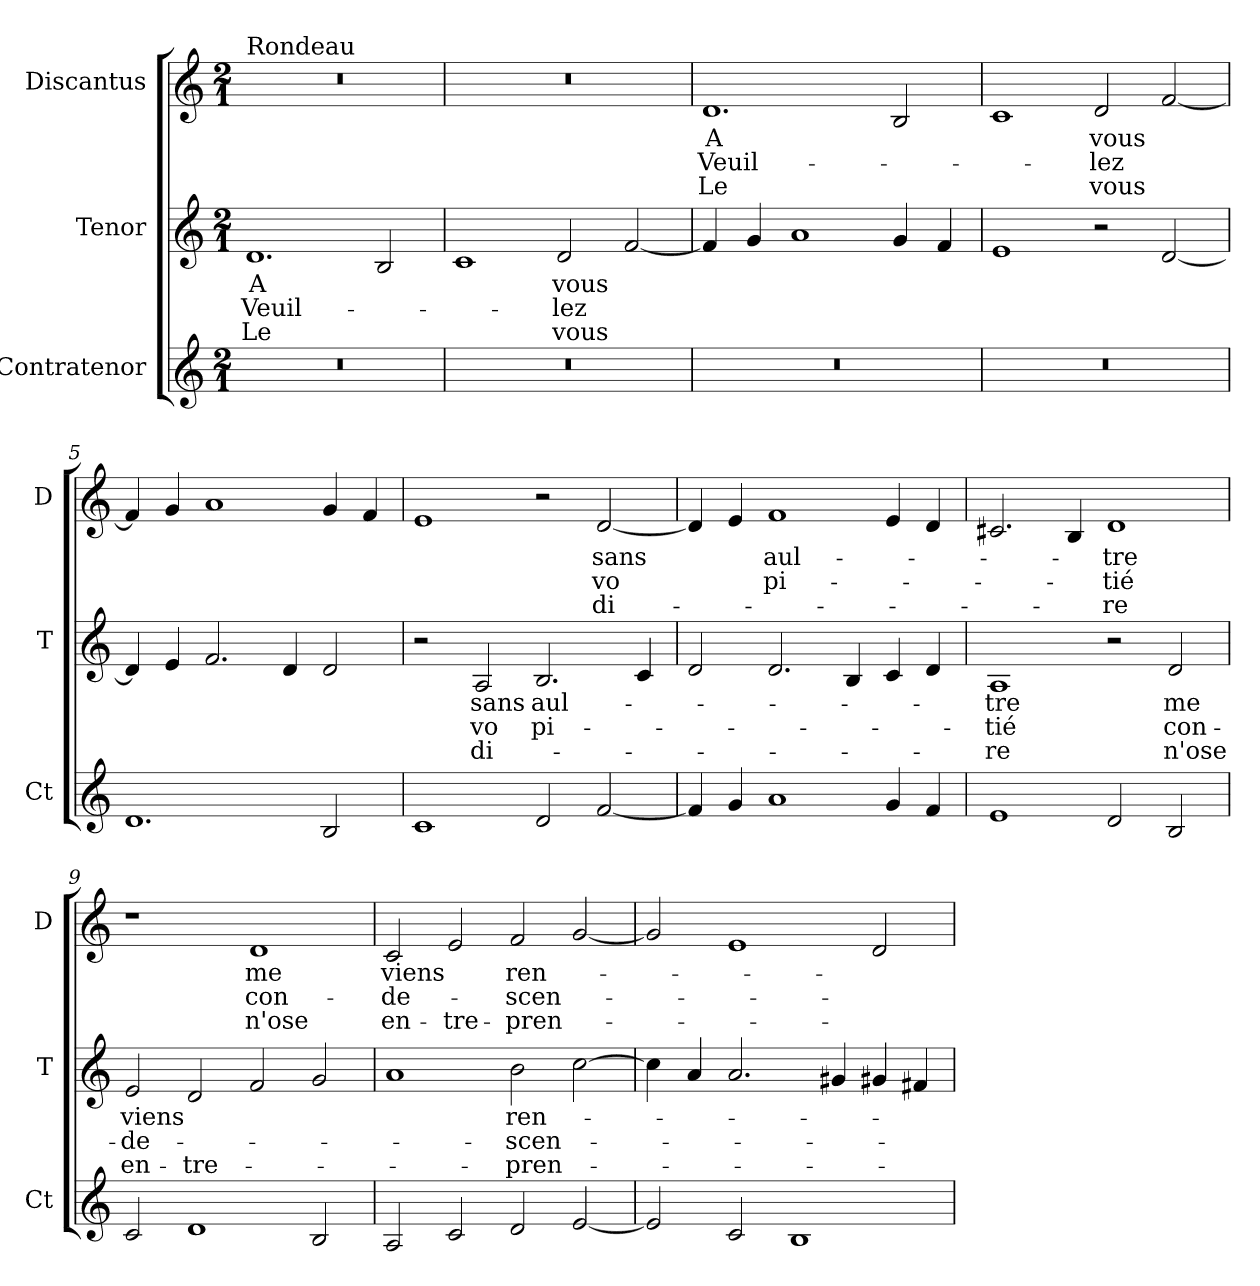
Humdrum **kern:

**kern	**kern	**text	**text	**text	**kern	**text	**text	**text
*part3	*part2	*part2	*part2	*part2	*part1	*part1	*part1	*part1
*staff3	*staff2	*staff2	*staff2	*staff2	*staff1	*staff1	*staff1	*staff1
*I"Contratenor	*I"Tenor	*	*	*	*I"Discantus	*	*	*
*I'Ct	*I'T	*	*	*	*I'D	*	*	*
*clefG2	*clefG2	*	*	*	*clefG2	*	*	*
*k[]	*k[]	*	*	*	*k[]	*	*	*
*M2/1	*M2/1	*	*	*	*M2/1	*	*	*
=1	=1	=1	=1	=1	=1	=1	=1	=1
!	!	!	!	!	!LO:TX:a:t=Rondeau	!	!	!
0r	1.d	A	Veuil-	Le	0r	.	.	.
.	2B	.	.	.	.	.	.	.
=2	=2	=2	=2	=2	=2	=2	=2	=2
0r	1c	.	.	.	0r	.	.	.
.	2d	vous	-lez	vous	.	.	.	.
.	[2f	.	.	.	.	.	.	.
=3	=3	=3	=3	=3	=3	=3	=3	=3
0r	4f]	.	.	.	1.d	A	Veuil-	Le
.	4g	.	.	.	.	.	.	.
.	1a	.	.	.	.	.	.	.
.	4g	.	.	.	2B	.	.	.
.	4f	.	.	.	.	.	.	.
=4	=4	=4	=4	=4	=4	=4	=4	=4
0r	1e	.	.	.	1c	.	.	.
.	2r	.	.	.	2d	vous	-lez	vous
.	[2d	.	.	.	[2f	.	.	.
=5	=5	=5	=5	=5	=5	=5	=5	=5
1.d	4d]	.	.	.	4f]	.	.	.
.	4e	.	.	.	4g	.	.	.
.	2.f	.	.	.	1a	.	.	.
.	4d	.	.	.	.	.	.	.
2B	2d	.	.	.	4g	.	.	.
.	.	.	.	.	4f	.	.	.
=6	=6	=6	=6	=6	=6	=6	=6	=6
1c	2r	.	.	.	1e	.	.	.
.	2A	sans	vo	di-	.	.	.	.
2d	2.B	aul-	pi-	.	2r	.	.	.
[2f	.	.	.	.	[2d	sans	vo	di-
.	4c	.	.	.	.	.	.	.
=7	=7	=7	=7	=7	=7	=7	=7	=7
4f]	2d	.	.	.	4d]	.	.	.
4g	.	.	.	.	4e	.	.	.
1a	2.d	.	.	.	1f	aul-	pi-	.
.	4B	.	.	.	.	.	.	.
4g	4c	.	.	.	4e	.	.	.
4f	4d	.	.	.	4d	.	.	.
=8	=8	=8	=8	=8	=8	=8	=8	=8
1e	1A	-tre	-tié	-re	2.c#X	.	.	.
.	.	.	.	.	4B	.	.	.
2d	2r	.	.	.	1d	-tre	-tié	-re
2B	2d	me	con-	n'ose	.	.	.	.
=9	=9	=9	=9	=9	=9	=9	=9	=9
2c	2e	viens	-de-	en-	1r	.	.	.
1d	2d	.	.	-tre-	.	.	.	.
.	2f	.	.	.	1d	me	con-	n'ose
2B	2g	.	.	.	.	.	.	.
=10	=10	=10	=10	=10	=10	=10	=10	=10
2A	1a	.	.	.	2c	viens	-de-	en-
2c	.	.	.	.	2e	.	.	-tre-
2d	2b	ren-	-scen-	-pren-	2f	ren-	-scen-	-pren-
[2e	[2cc	.	.	.	[2g	.	.	.
=11	=11	=11	=11	=11	=11	=11	=11	=11
2e]	4cc]	.	.	.	2g]	.	.	.
.	4a	.	.	.	.	.	.	.
2c	2.a	.	.	.	1e	.	.	.
1B	.	.	.	.	.	.	.	.
.	4g#X	.	.	.	.	.	.	.
.	4g#X	.	.	.	2d	.	.	.
.	4f#X	.	.	.	.	.	.	.
=	=	=	=	=	=	=	=	=
*-	*-	*-	*-	*-	*-	*-	*-	*-
